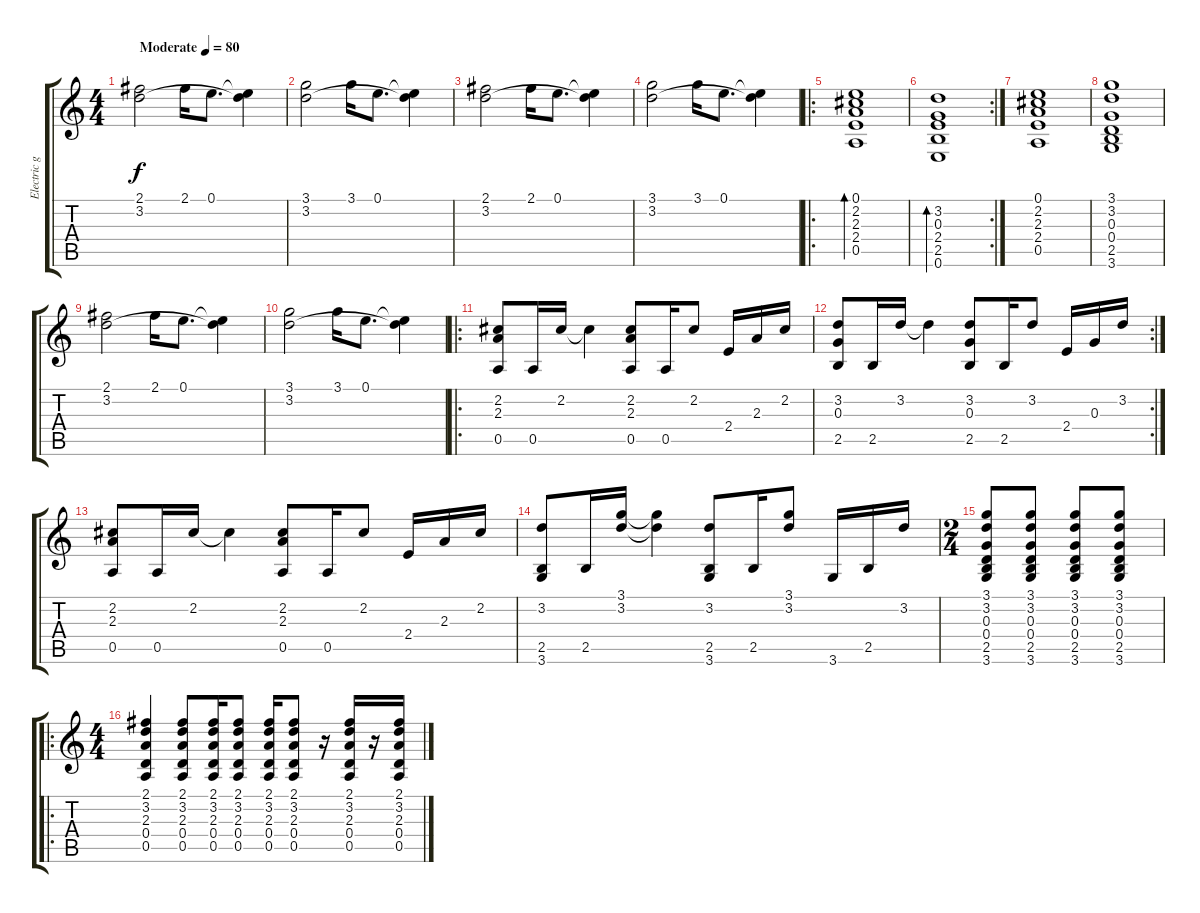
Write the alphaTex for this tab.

\track ("Electric guitar" "Electric g") {instrument electricguitarjazz}
\staff {score tabs}
\tuning (E4 B3 G3 D3 A2 E2) {hide}
\ts (4 4)
\tempo (80 "Moderate")
\clef g2
\ks c
(2.1 3.2).2{dy f instrument electricguitarjazz} 2.1.16 0.1.8{d} (0.1{t} 3.2{t}).4 |
(3.1 3.2).2 3.1.16 0.1.8{d} (0.1{t} 3.2{t}).4 |
(2.1 3.2).2 2.1.16 0.1.8{d} (0.1{t} 3.2{t}).4 |
(3.1 3.2).2 3.1.16 0.1.8{d} (0.1{t} 3.2{t}).4 |
\ro
(0.1 2.2 2.3 2.4 0.5).1{bd 240} |
\rc 2
(3.2 0.3 2.4 2.5 0.6).1{bd 240} |
(0.1 2.2 2.3 2.4 0.5).1 |
(3.1 3.2 0.3 0.4 2.5 3.6).1 |
(2.1 3.2).2 2.1.16 0.1.8{d} (0.1{t} 3.2{t}).4 |
(3.1 3.2).2 3.1.16 0.1.8{d} (0.1{t} 3.2{t}).4 |
\ro
(2.2 2.3 0.5).8 0.5.16 2.2.16 2.2{t}.4 (2.2 2.3 0.5).8 0.5.16 2.2.8 2.4.16 2.3.16 2.2.16 |
\rc 2
(3.2 0.3 2.5).8 2.5.16 3.2.16 3.2{t}.4 (3.2 0.3 2.5).8 2.5.16 3.2.8 2.4.16 0.3.16 3.2.16 |
(2.2 2.3 0.5).8 0.5.16 2.2.16 2.2{t}.4 (2.2 2.3 0.5).8 0.5.16 2.2.8 2.4.16 2.3.16 2.2.16 |
(3.2 2.5 3.6).8 2.5.16 (3.1 3.2).16 (3.1{t} 3.2{t}).4 (3.2 2.5 3.6).8 2.5.16 (3.1 3.2).8 3.6.16 2.5.16 3.2.16 |
\ts (2 4)
(3.1 3.2 0.3 0.4 2.5 3.6).8 (3.1 3.2 0.3 0.4 2.5 3.6).8 (3.1 3.2 0.3 0.4 2.5 3.6).8 (3.1 3.2 0.3 0.4 2.5 3.6).8 |
\ro
\ts (4 4)
(2.1 3.2 2.3 0.4 0.5).4 (2.1 3.2 2.3 0.4 0.5).8 (2.1 3.2 2.3 0.4 0.5).16 (2.1 3.2 2.3 0.4 0.5).8 (2.1 3.2 2.3 0.4 0.5).16 (2.1 3.2 2.3 0.4 0.5).8 r.16 (2.1 3.2 2.3 0.4 0.5).16 r.16 (2.1 3.2 2.3 0.4 0.5).16
